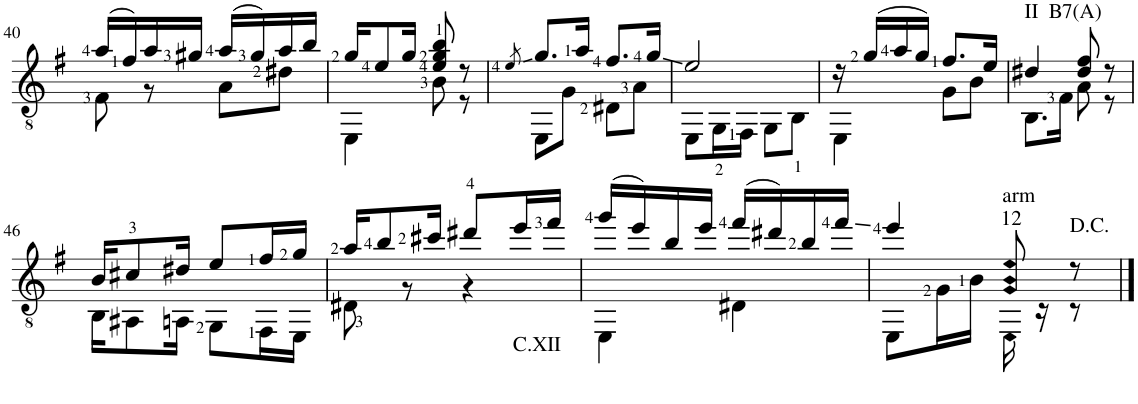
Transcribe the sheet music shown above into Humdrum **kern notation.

**kern
*part1
*staff1
*I"Guitar
*I'Guit.
!!LO:PB:g=z
*clefGv2
*k[f#]
*M2/4
=40
*^
(16a/LL	8F#\
16f#/)	.
16a/	8r
16g#X/JJ	.
(16a/LL	8A\L
16g#/)	.
16a/	8d#X\J
16b/JJ	.
=41	=41
16g/KL	4EE\
8e/	.
16g/Jk	.
8e/ 8g/ 8b/	8B\
8r	8r
=42	=42
8qe/	.
8.g/L	8EE\L
.	8G\J
16a/Jk	.
8.f#/L	8D#X\L
.	8A\J
16g/Jk	.
=43	=43
2e/	8EE\L
.	16GG\L
.	16FF#\JJ
.	8GG\L
.	8BB\J
=44	=44
16r	4EE\
(16g/LL	.
16a/	.
16g/JJ)	.
8.f#/L	8G\L
.	8B\J
16e/Jk	.
=45	=45
!LO:TX:a:t=II  B7(A)	!
4d#X/	8.BB\L
.	16F#\Jk
8d#/ 8f#/	8A\
8r	8r
!!LO:LB:g=z	!!
=46	=46
16B/KL	16BB\KL
8c#X/	8AA#X\
16d#X/Jk	16AAn\Jk
8e/L	8GG\L
16f#/L	16FF#\L
16g/JJ	16EE\JJ
=47	=47
16a/KL	8D#X\
8b/	.
.	8r
16cc#X/Jk	.
8dd#X/L	4r
!LO:TX:b:t=C.XII	!
16ee/L	.
16ff#/JJ	.
=48	=48
(16gg/LL	4EE\
16ee/)	.
16b/	.
16ee/JJ	.
(16ff#/LL	4D#X\
16dd#X/)	.
16b/	.
16ff#/JJ	.
=49	=49
4ee/	8EE\L
.	16G\L
.	16B\JJ
!LO:TX:a:t=arm	!
!LO:TX:a:t=12	!
8G/ 8B/ 8e/	16EE\
.	16r
8r	8r
*v	*v
==
*-
